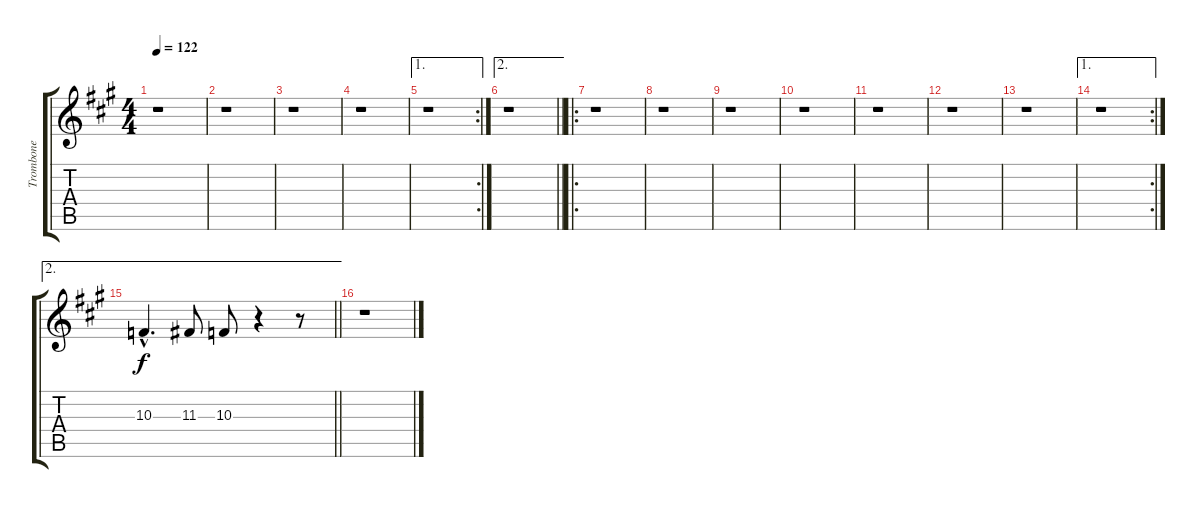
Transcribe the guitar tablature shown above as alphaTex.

\track ("Trombone" "Trombone") {instrument trombone}
\staff {score tabs}
\tuning (E4 B3 G3 D3 A2 E2) {hide}
\ts (4 4)
\tempo 122
\clef g2
\ks a
r.1{dy f} |
r.1 |
r.1 |
r.1 |
\ae 1
\rc 2
r.1 |
\ae 2
\barLineRight lightlight
r.1 |
\ro
r.1 |
r.1 |
r.1 |
r.1 |
r.1 |
r.1 |
r.1 |
\ae 1
\rc 2
r.1 |
\ae 2
\barLineRight lightlight
10.3{hac}.4{d} 11.3.8 10.3.8 r.4 r.8 |
r.1
